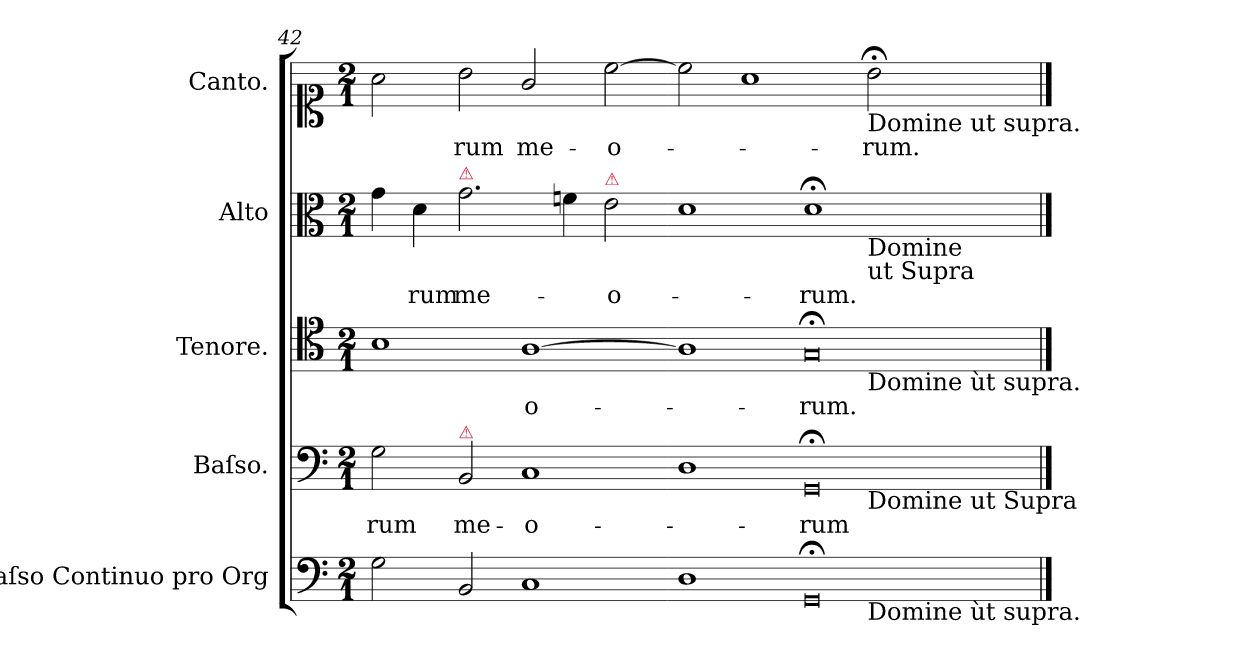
**kern	**kern	**text	**kern	**text	**kern	**text	**kern	**text
*part5	*part4	*part4	*part3	*part3	*part2	*part2	*part1	*part1
*staff5	*staff4	*staff4	*staff3	*staff3	*staff2	*staff2	*staff1	*staff1
*I"Baſso Continuo pro Org	*I"Baſso.	*	*I"Tenore.	*	*I"Alto	*	*I"Canto.	*
*I'org	*I'B	*	*I'T	*	*I'A	*	*	*
*clefF4	*clefF4	*	*clefC4	*	*clefC3	*	*clefC1	*
*k[]	*k[]	*	*k[]	*	*k[]	*	*k[]	*
*M2/1	*M2/1	*	*M2/1	*	*M2/1	*	*M2/1	*
=42	=42	=42	=42	=42	=42	=42	=42	=42
2G\	2G\	-rum	1B	.	4g\	.	2a\	.
.	.	.	.	.	4d\	-rum	.	.
!	!	!	!	!	!LO:TX:a:color=crimson:t=⚠	!	!	!
!	!LO:TX:a:color=crimson:t=⚠	!	!	!	!	!	!	!
2BB/	2BB/	me-	.	.	2.g\	me-	2b\	-rum
1C	1C	-o-	[1A	-o-	.	.	2g/	me-
.	.	.	.	.	4fn\	.	.	.
!	!	!	!	!	!LO:TX:a:color=crimson:t=⚠	!	!	!
.	.	.	.	.	2e\	-o-	[2cc\	-o-
=43-	=43-	=43-	=43-	=43-	=43-	=43-	=43-	=43-
!	!	!	!	!	!LO:TX:a:color=crimson:t=⚠	!	!	!
*^	*^	*	*^	*	*^	*	*	*
1D	1.ryy	1D	1.ryy	.	1A]	1.ryy	.	1d	1.ryy	.	2cc\]	.
.	.	.	.	.	.	.	.	.	.	.	1a	.
!LO:N:vis=0	!	!LO:N:vis=0	!	!	!LO:N:vis=0	!	!	!	!	!	!	!
1GG;<	.	1GG;<	.	-rum	1G;<	.	-rum.	1d;<;	.	-rum.	.	.
!	!	!	!	!	!	!	!	!	!	!	!LO:TX:b:t=Domine ut supra.	!
!	!	!	!	!	!	!	!	!	!LO:TX:b:t=Domine \nut Supra	!	!	!
!	!	!	!	!	!	!LO:TX:b:t=Domine ùt supra.	!	!	!	!	!	!
!	!	!	!LO:TX:b:t=Domine ut Supra	!	!	!	!	!	!	!	!	!
!	!LO:TX:b:t=Domine ùt supra.	!	!	!	!	!	!	!	!	!	!	!
.	2ryy	.	2ryy	.	.	2ryy	.	.	2ryy	.	2b;<;\	-rum.
*v	*v	*	*	*	*v	*v	*	*v	*v	*	*	*
*	*v	*v	*	*	*	*	*	*	*
==	==	==	==	==	==	==	==	==
*-	*-	*-	*-	*-	*-	*-	*-	*-
